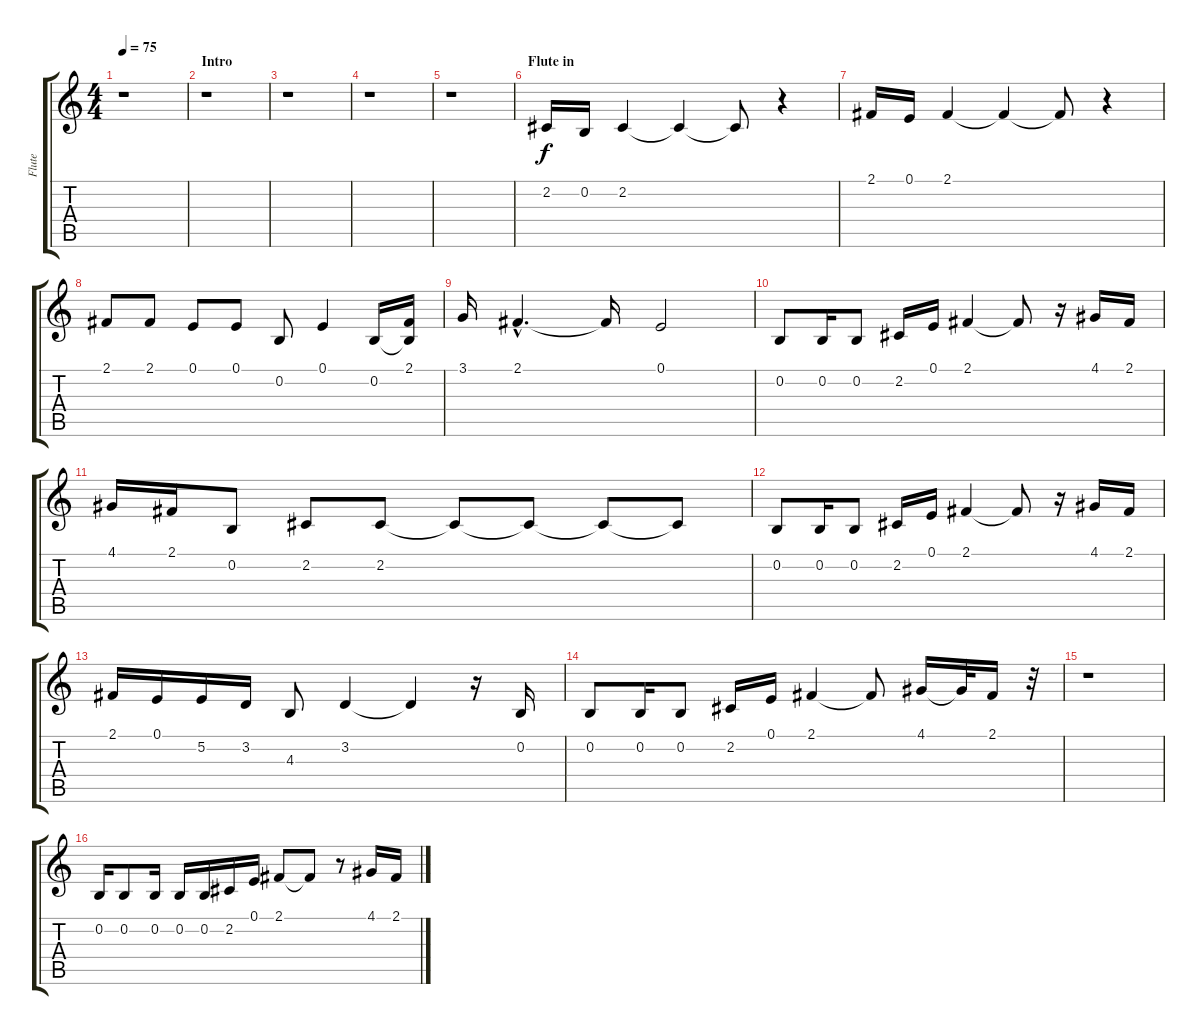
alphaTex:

\track ("Flute" "Flute") {instrument flute}
\staff {score tabs}
\tuning (E4 B3 G3 D3 A2 E2) {hide}
\ts (4 4)
\tempo 75
\clef g2
\ks c
r.1{dy f instrument flute} |
\section ("" "Intro")
r.1 |
r.1 |
r.1 |
r.1 |
\section ("" "Flute in")
2.2.16 0.2.16 2.2.4 2.2{t}.4 2.2{t}.8 r.4 |
2.1.16 0.1.16 2.1.4 2.1{t}.4 2.1{t}.8 r.4 |
2.1.8 2.1.8 0.1.8 0.1.8 0.2.8 0.1.4 0.2.16 (2.1 0.2{t}).16 |
3.1.16 2.1{hac}.4{d} 2.1{t}.16 0.1.2 |
0.2.8 0.2.16 0.2.8 2.2.16 0.1.16 2.1.4 2.1{t}.8 r.16 4.1.16 2.1.16 |
4.1.16 2.1.16 0.2.8 2.2.8 2.2.8 2.2{t}.8 2.2{t}.8 2.2{t}.8 2.2{t}.8 |
0.2.8 0.2.16 0.2.8 2.2.16 0.1.16 2.1.4 2.1{t}.8 r.16 4.1.16 2.1.16 |
2.1.16 0.1.16 5.2.16 3.2.16 4.3.8 3.2.4 3.2{t}.4 r.16 0.2.16 |
0.2.8 0.2.16 0.2.8 2.2.16 0.1.16 2.1.4 2.1{t}.8 4.1.16 4.1{t}.32 2.1.16 r.32 |
r.1 |
0.2.16 0.2.8 0.2.16 0.2.16 0.2.16 2.2.16 0.1.16 2.1.8 2.1{t}.8 r.8 4.1.16 2.1.16
